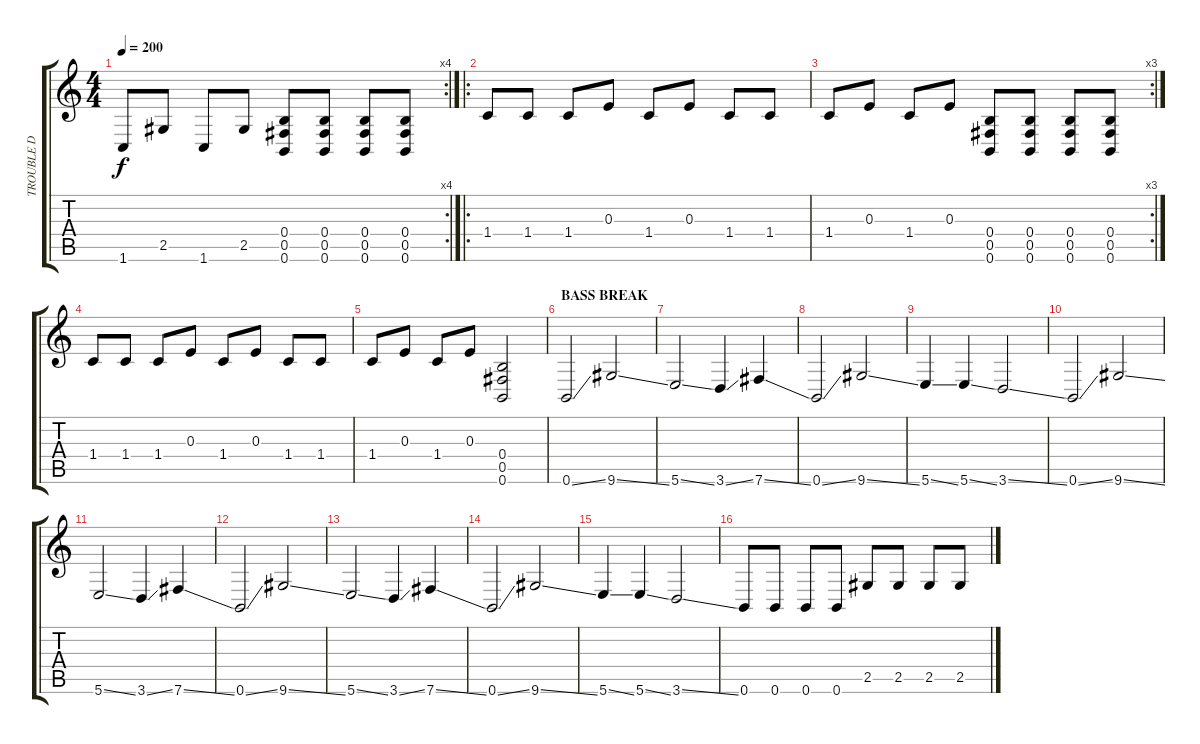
\track ("TROUBLE D" "TROUBLE D") {instrument electricbassfinger}
\staff {score tabs}
\tuning (Db4 Ab3 E3 B2 Gb2 B1) {hide}
\rc 4
\ts (4 4)
\tempo 200
\clef g2
\ks c
1.6.8{dy f} 2.5.8 1.6.8 2.5.8 (0.4 0.5 0.6).8 (0.4 0.5 0.6).8 (0.4 0.5 0.6).8 (0.4 0.5 0.6).8 |
\ro
1.4.8 1.4.8 1.4.8 0.3.8 1.4.8 0.3.8 1.4.8 1.4.8 |
\rc 3
1.4.8 0.3.8 1.4.8 0.3.8 (0.4 0.5 0.6).8 (0.4 0.5 0.6).8 (0.4 0.5 0.6).8 (0.4 0.5 0.6).8 |
1.4.8 1.4.8 1.4.8 0.3.8 1.4.8 0.3.8 1.4.8 1.4.8 |
1.4.8 0.3.8 1.4.8 0.3.8 (0.4 0.5 0.6).2 |
\section ("" "BASS BREAK")
0.6{ss}.2 9.6{ss}.2 |
5.6{ss}.2 3.6{ss}.4 7.6{ss}.4 |
0.6{ss}.2 9.6{ss}.2 |
5.6{ss}.4 5.6{ss}.4 3.6{ss}.2 |
0.6{ss}.2 9.6{ss}.2 |
5.6{ss}.2 3.6{ss}.4 7.6{ss}.4 |
0.6{ss}.2 9.6{ss}.2 |
5.6{ss}.2 3.6{ss}.4 7.6{ss}.4 |
0.6{ss}.2 9.6{ss}.2 |
5.6{ss}.4 5.6{ss}.4 3.6{ss}.2 |
0.6.8 0.6.8 0.6.8 0.6.8 2.5.8 2.5.8 2.5.8 2.5.8
